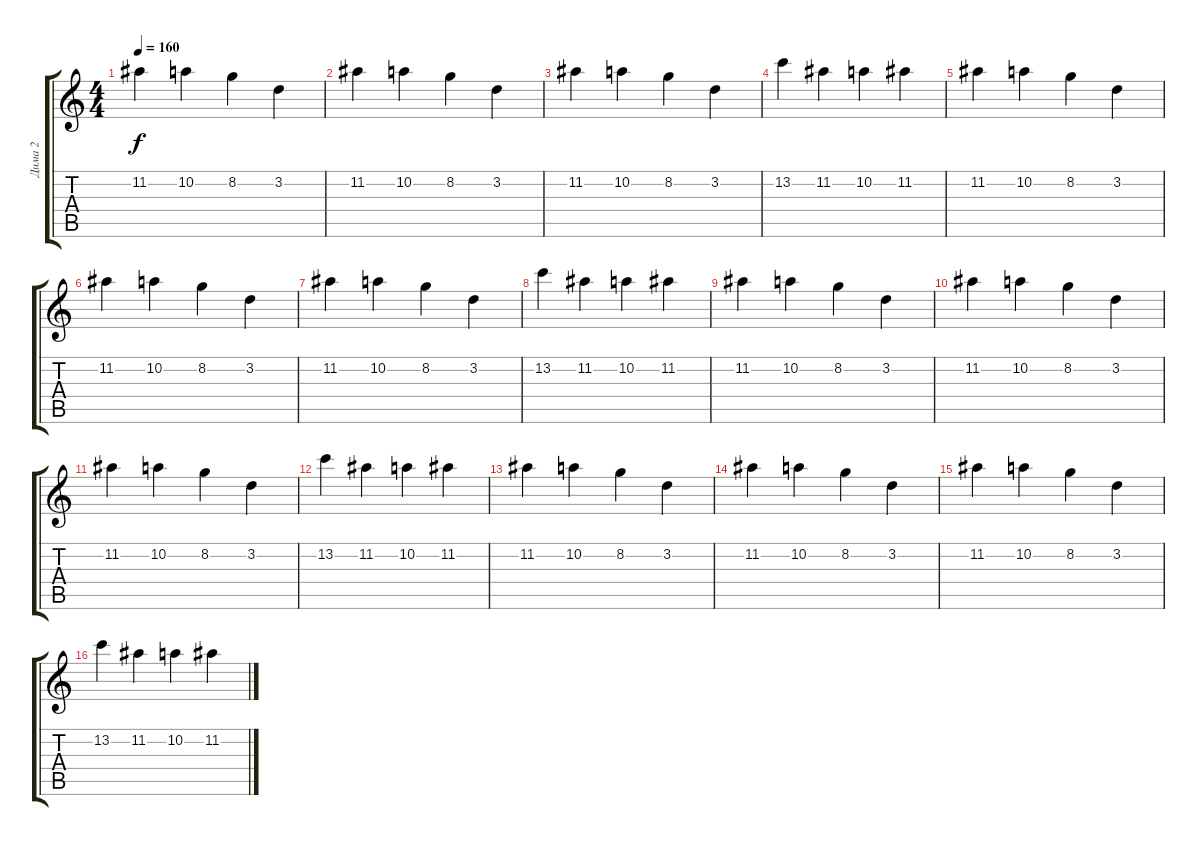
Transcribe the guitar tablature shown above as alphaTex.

\track ("Дима 2" "Дима 2") {instrument acousticguitarsteel}
\staff {score tabs}
\tuning (E4 B3 G3 D3 A2 D2) {hide}
\ts (4 4)
\tempo 160
\clef g2
\ks c
11.2.4{dy f} 10.2.4 8.2.4 3.2.4 |
11.2.4 10.2.4 8.2.4 3.2.4 |
11.2.4 10.2.4 8.2.4 3.2.4 |
13.2.4 11.2.4 10.2.4 11.2.4 |
11.2.4 10.2.4 8.2.4 3.2.4 |
11.2.4 10.2.4 8.2.4 3.2.4 |
11.2.4 10.2.4 8.2.4 3.2.4 |
13.2.4 11.2.4 10.2.4 11.2.4 |
11.2.4 10.2.4 8.2.4 3.2.4 |
11.2.4 10.2.4 8.2.4 3.2.4 |
11.2.4 10.2.4 8.2.4 3.2.4 |
13.2.4 11.2.4 10.2.4 11.2.4 |
11.2.4 10.2.4 8.2.4 3.2.4 |
11.2.4 10.2.4 8.2.4 3.2.4 |
11.2.4 10.2.4 8.2.4 3.2.4 |
13.2.4 11.2.4 10.2.4 11.2.4
